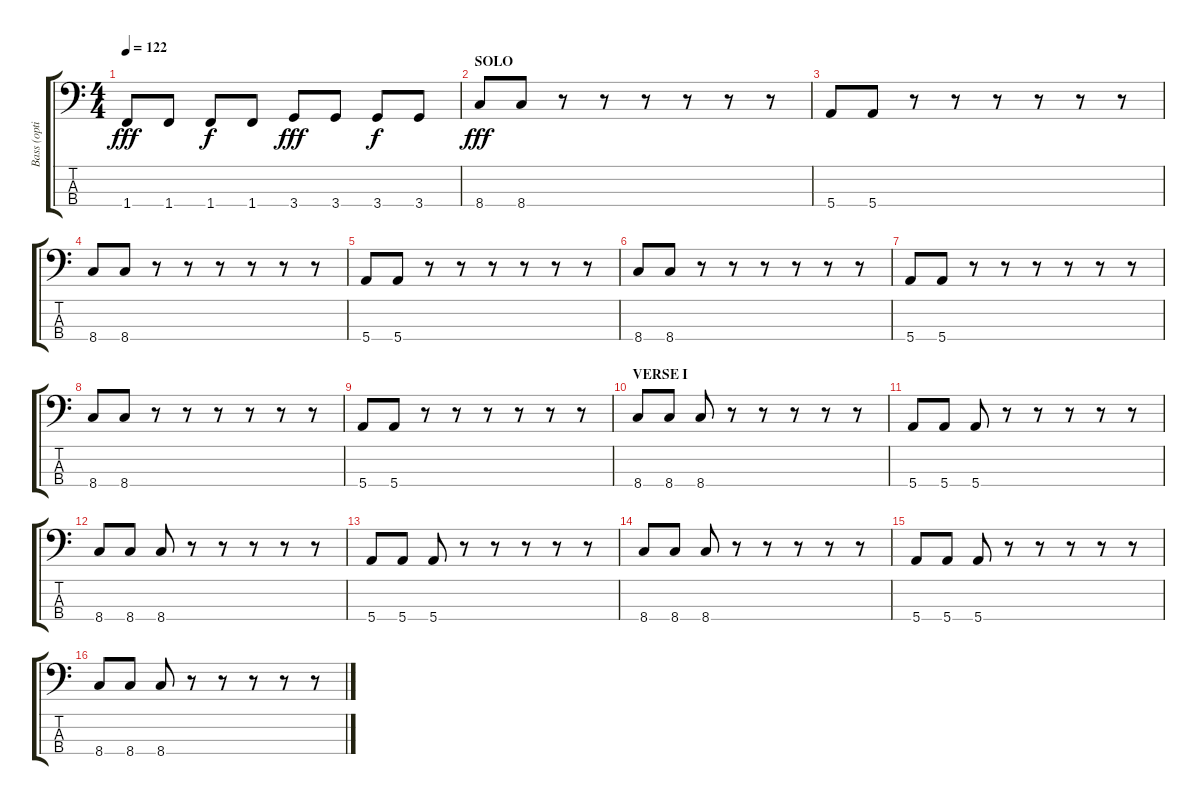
\track ("Bass (optional)" "Bass (opti") {instrument fretlessbass}
\staff {score tabs}
\tuning (G2 D2 A1 E1) {hide}
\ts (4 4)
\tempo 122
\clef f4
\ks c
1.4.8{dy fff} 1.4.8 1.4.8{dy f} 1.4.8 3.4.8{dy fff} 3.4.8 3.4.8{dy f} 3.4.8 |
\section ("" "SOLO")
8.4.8{dy fff} 8.4.8 r.8 r.8 r.8 r.8 r.8 r.8 |
5.4.8 5.4.8 r.8 r.8 r.8 r.8 r.8 r.8 |
8.4.8 8.4.8 r.8 r.8 r.8 r.8 r.8 r.8 |
5.4.8 5.4.8 r.8 r.8 r.8 r.8 r.8 r.8 |
8.4.8 8.4.8 r.8 r.8 r.8 r.8 r.8 r.8 |
5.4.8 5.4.8 r.8 r.8 r.8 r.8 r.8 r.8 |
8.4.8 8.4.8 r.8 r.8 r.8 r.8 r.8 r.8 |
5.4.8 5.4.8 r.8 r.8 r.8 r.8 r.8 r.8 |
\section ("" "VERSE I")
8.4.8 8.4.8 8.4.8 r.8 r.8 r.8 r.8 r.8 |
5.4.8 5.4.8 5.4.8 r.8 r.8 r.8 r.8 r.8 |
8.4.8 8.4.8 8.4.8 r.8 r.8 r.8 r.8 r.8 |
5.4.8 5.4.8 5.4.8 r.8 r.8 r.8 r.8 r.8 |
8.4.8 8.4.8 8.4.8 r.8 r.8 r.8 r.8 r.8 |
5.4.8 5.4.8 5.4.8 r.8 r.8 r.8 r.8 r.8 |
8.4.8 8.4.8 8.4.8 r.8 r.8 r.8 r.8 r.8
